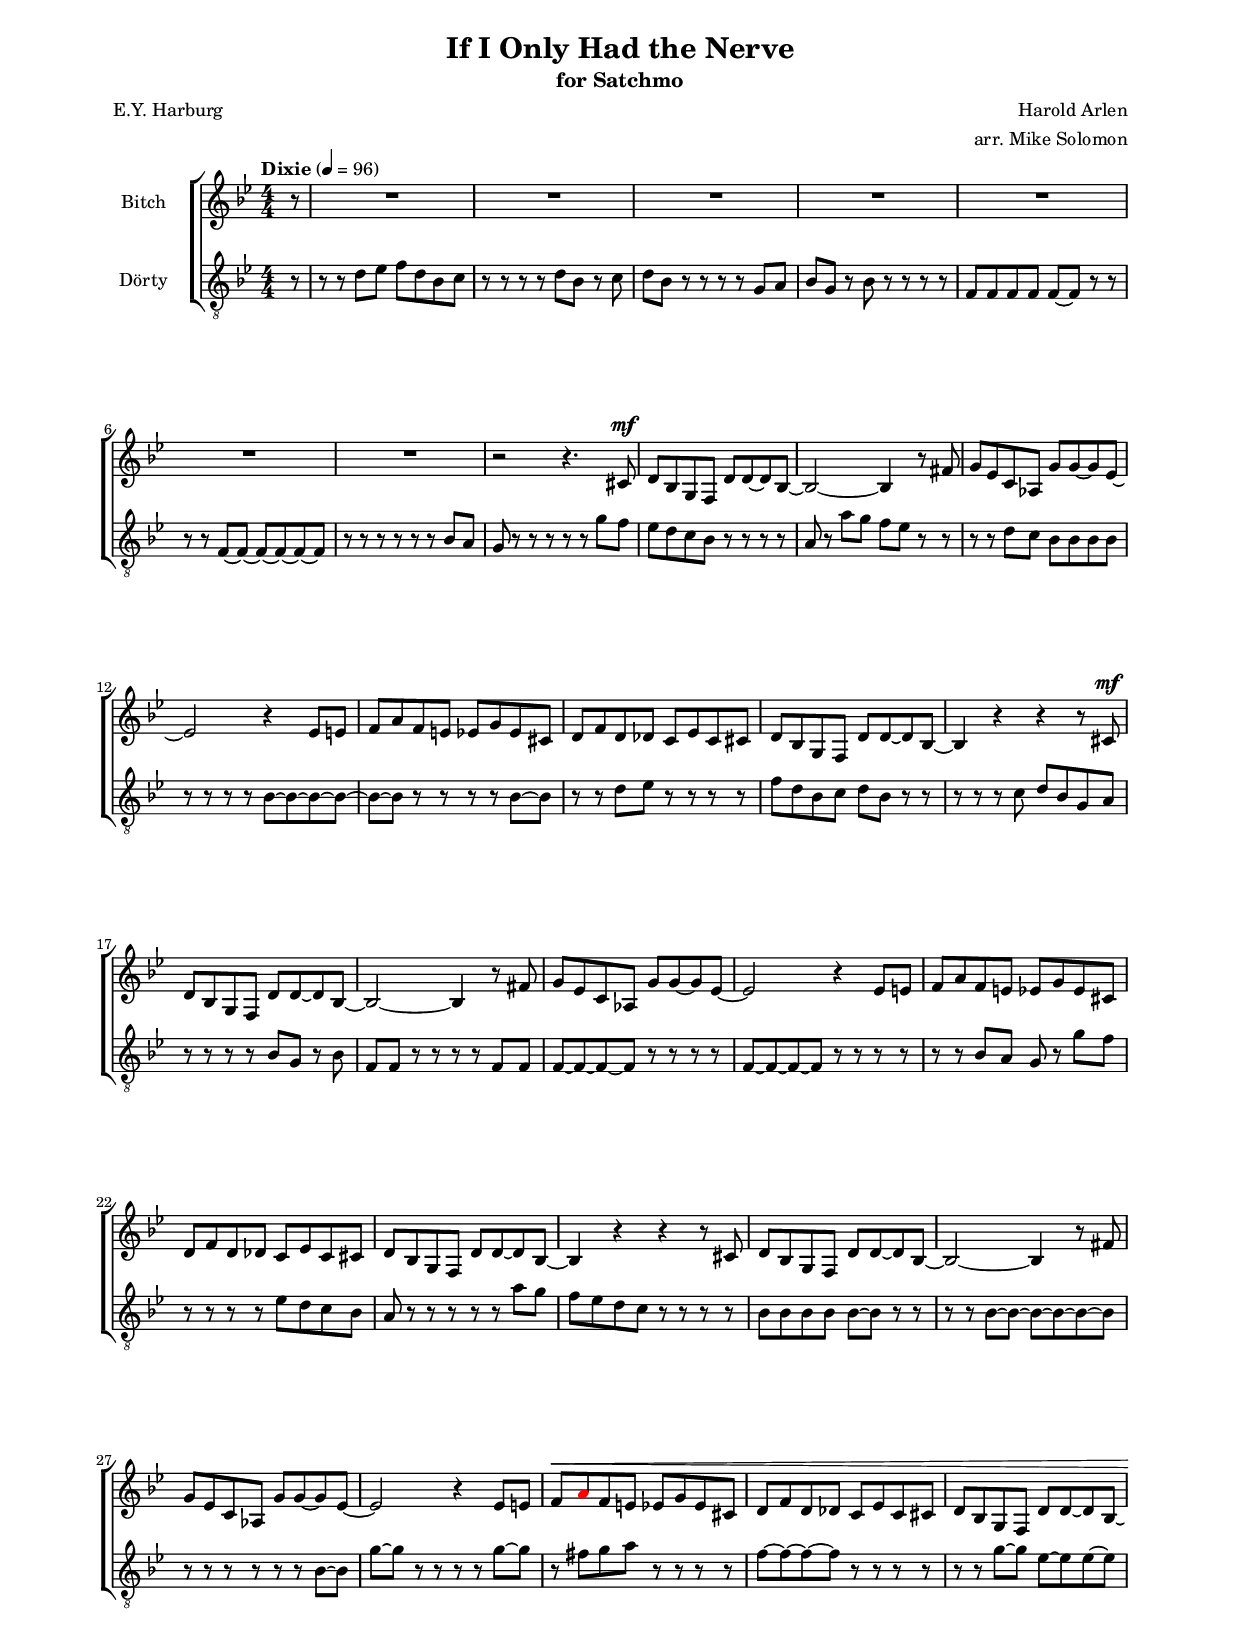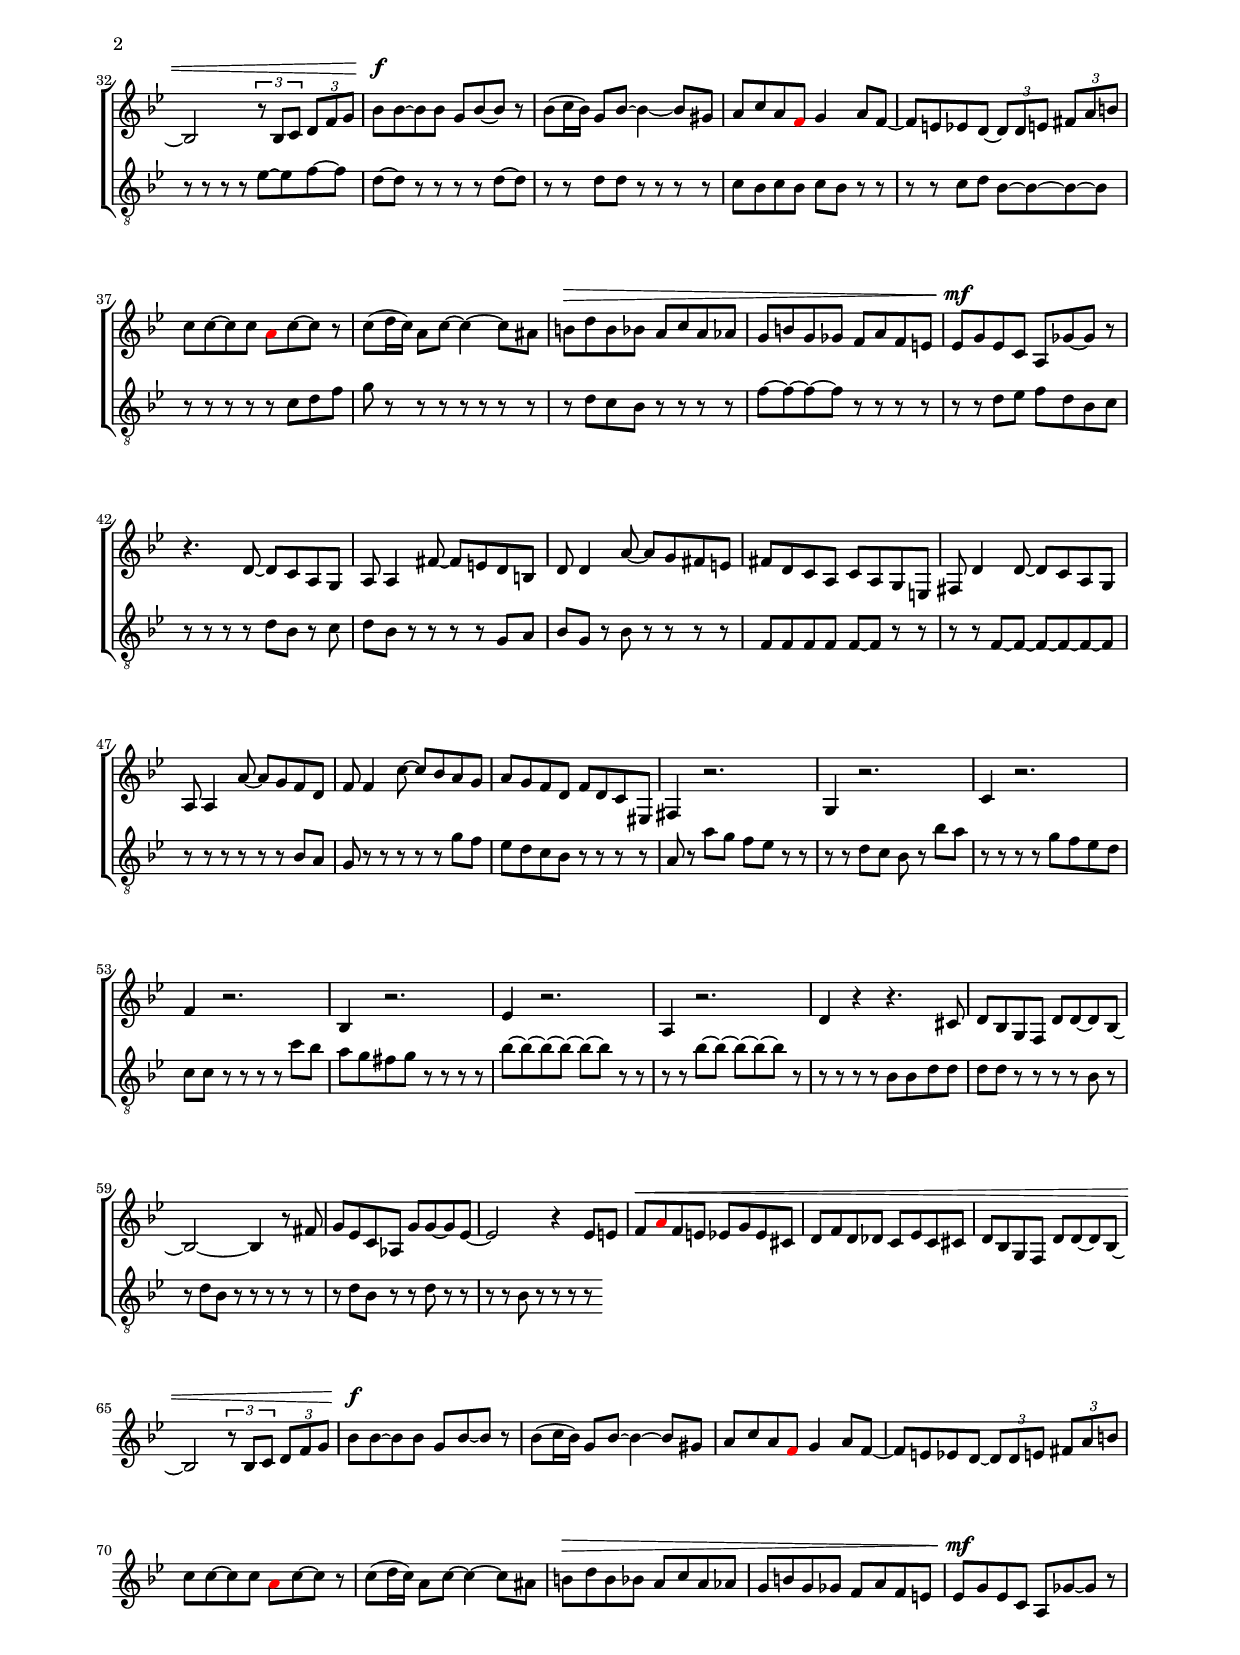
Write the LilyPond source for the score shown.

\version "2.19.0"
\include "defs-devel.ly"

marD = \markup \null
elsD = \markup \null
mikD = \markup \null
rynZ = \markup \null
desD = \markup \null

#(set-global-staff-size 15.87)
autoBeamInstruction = \autoBeamOn

solo = \markup \italic "solo"
psolo = \markup \italic "(solo)"
skat = \markup \italic "sit skat"
shoot = \markup \italic "SYT"

\header {
  title = "If I Only Had the Nerve"
  subtitle = "for Satchmo"
  %title = "Somewhere Over the Rainbow"
  composer = "Harold Arlen"
  poet = "E.Y. Harburg"
  arranger = "arr. Mike Solomon"
  %arranger = "arr. (anon)"
}
\paper {
  #(define fonts
    (set-global-fonts
    #:music "lilyjazz"
    #:brace "lilyjazz"
    #:roman "LilyJAZZText"
    #:sans "LilyJAZZChord"
    #:factor (/ staff-height pt 20)
  ))
  ragged-right = ##f
  left-margin = 0.75\in
  right-margin = 0.75\in
  top-margin = 0.5\in
  bottom-margin = 0.6\in
  ragged-last-bottom = ##f
  %max-systems-per-page = #2
  %oddHeaderMarkup = "FIRST FULL DRAFT 20.10.14 4:44"
  %evenHeaderMarkup = "FIRST FULL DRAFT 20.10.14 4:44"
}


#(ly:set-option 'point-and-click #f)

#(set-global-staff-size 15.87)

railroad =  {
  \once \override BreathingSign.text = \markup \musicglyph #"scripts.caesura.straight"
  \breathe
}
myred = \once \override NoteHead #'color = #red

php = \once \override Hairpin.stencil = #(parenthesize-callback ly:hairpin::print)

\paper {
  footnote-separator-markup = \markup { \column { " "\override #`(span-factor . 1/5) { \draw-hline } }}
  footnote-padding = 1\mm
  top-system-spacing = #'((basic-distance . 1) (minimum-distance . 0) (padding . 1) (stretchability . 40))
  bottom-system-spacing = #'((basic-distance . 1) (minimum-distance . 0) (padding . 1) (stretchability . 50))
  ragged-right = ##f
}

prefatoryMatter = {
  \key bes \major
  \autoBeamInstruction
  \time 4/4
}

scorePrefatoryMatter = {
  \prefatoryMatter
  \partial 8
}

midiPrefatoryMatter = {
  \prefatoryMatter
  \partial 8
}

theme = \relative c {
  cis8-\tag #'first \mf |
  d8 bes8 g8 f8 d'8 d8 ~ d8 bes8 ~ |
  bes2 ~ bes4 r8 fis'8 |
  g8 ees8 c8 aes8 g'8 g8 ~ g8 ees8 ~ |
  ees2 r4 ees8 e8 |
  f8-\tag #'second \< \tag #'second { \rred } a8 f8 e8 ees8 g8 ees8 cis8 |
  d8 f8 d8 des8 c8 ees8 c8 cis8 |
  d8 bes8 g8 f8 d'8 d8 ~ d8 bes8 ~ |
  \tag #'first { bes4 }
  \tag #'second { bes2 }
}

marks = {
  \tempo "Dixie" 4=96
  \time 4/4
  \set Score.tempoWholesPerMinute = #(ly:make-moment (* 3 96) 8 0 0)
  \partial 8 s8
  \repeat unfold 200 \unfoldSwing #96
}

soprano = \transpose c c {
  r8
  R1*7
  r2 r4.
  \transpose c c' \removeWithTag #'second \theme
  r4 r4 r8
  \transpose c c' \removeWithTag #'second \theme
  r4 r4 r8
  \transpose c c' \removeWithTag #'first \theme
  \relative c' {
    \times 2/3 { r8 bes c } \times 2/3 { d f g } |
    bes8\f bes8 ~ bes8 bes8 g8 bes8 ~ bes8 r8 |
    bes8 ( c16 bes ) g8 bes8 ~ bes4 ~ bes8 gis8 |
    a8 c8 a8 \rred f8 g4 a8 f8 ~ |
    f8 e8 ees8 d8 ~ \times 2/3 { d d e } \times 2/3 { fis a b } |
    c8 c8 ~ c8 c8 \rred a8 c8 ~ c8 r8 |
    c8 ( d16 c ) a8 c8 ~ c4 ~ c8 ais8 |
    b8\> d8 b8 bes8 a8 c8 a8 aes8 |
    g8 b8 g8 ges8 f8 a8 f8 e8 |
    ees8\mf g8 ees8 c8 a8 ges'8 ~ ges8 r8 |
    r4. d8 ~ d c a g |
    a a4 fis'8 ~ fis e d b |
    d d4 a'8 ~ a g fis e |
    fis d c a c a g e |
    fis d'4 d8 ~ d c a g |
    a a4 a'8 ~ a g f d |
    f f4 c'8 ~ c bes a g |
    a g f d f d c eis, |
    fis4 r2. |
    g4 r2. |
    c4 r2. |
    f4 r2. |
    bes,4 r2. |
    ees4 r2. |
    a,4 r2. |
    d4 r4 r4. 
  }
  \transpose c c' \removeWithTag #'first \theme
  \relative c' {
      \times 2/3 { r8 bes c } \times 2/3 { d f g } |
      bes8\f bes8 ~ bes8 bes8 g8 bes8 ~ bes8 r8 |
      bes8 ( c16 bes ) g8 bes8 ~ bes4 ~ bes8 gis8 |
      a8 c8 a8 \rred f8 g4 a8 f8 ~ |
      f8 e8 ees8 d8 ~ \times 2/3 { d d e } \times 2/3 { fis a b } |
      c8 c8 ~ c8 c8 \rred a8 c8 ~ c8 r8 |
      c8 ( d16 c ) a8 c8 ~ c4 ~ c8 ais8 |
      b8\> d8 b8 bes8 a8 c8 a8 aes8 |
      g8 b8 g8 ges8 f8 a8 f8 e8 |
      ees8\mf g8 ees8 c8 a8 ges'8 ~ ges8 r8 |
  }
}

sopranoWords = \lyricmode {
}

test = \transpose c c, {
  \clef "treble_8"
  \transpose g g { r8 r8 r8 d''8 ees''8 f''8 d''8 bes'8 c''8 r8 r8 r8 r8 d''8 bes'8 r8 c''8 d''8 bes'8 r8 r8 r8 r8 g'8 a'8 bes'8 g'8 r8 bes'8 r8 r8 r8 r8 f'8 f'8 f'8 f'8 f'8 ~ f'8 r8 r8 r8 r8 f'8 ~ f'8 ~ f'8 ~ f'8 ~ f'8 ~ f'8 r8 r8 r8 r8 r8 r8 bes'8 a'8 g'8 r8 r8 r8 r8 r8 g''8 f''8 ees''8 d''8 c''8 bes'8 r8 r8 r8 r8 a'8 r8 a''8 g''8 f''8 ees''8 r8 r8 r8 r8 d''8 c''8 bes'8 bes'8 bes'8 bes'8 r8 r8 r8 r8 bes'8 ~ bes'8 ~ bes'8 ~ bes'8 ~ bes'8 ~ bes'8 r8 r8 r8 r8 bes'8 ~ bes'8 r8 r8 d''8 ees''8 r8 r8 r8 r8 f''8 d''8 bes'8 c''8 d''8 bes'8 r8 r8 r8 r8 r8 c''8 d''8 bes'8 g'8 a'8 r8 r8 r8 r8 bes'8 g'8 r8 bes'8 f'8 f'8 r8 r8 r8 r8 f'8 f'8 f'8 ~ f'8 ~ f'8 ~ f'8 r8 r8 r8 r8 f'8 ~ f'8 ~ f'8 ~ f'8 r8 r8 r8 r8 r8 r8 bes'8 a'8 g'8 r8 g''8 f''8 r8 r8 r8 r8 ees''8 d''8 c''8 bes'8 a'8 r8 r8 r8 r8 r8 a''8 g''8 f''8 ees''8 d''8 c''8 r8 r8 r8 r8 bes'8 bes'8 bes'8 bes'8 bes'8 ~ bes'8 r8 r8 r8 r8 bes'8 ~ bes'8 ~ bes'8 ~ bes'8 ~ bes'8 ~ bes'8 r8 r8 r8 r8 r8 r8 bes'8 ~ bes'8 g''8 ~ g''8 r8 r8 r8 r8 g''8 ~ g''8 r8 fis''8 g''8 a''8 r8 r8 r8 r8 f''8 ~ f''8 ~ f''8 ~ f''8 r8 r8 r8 r8 r8 r8 g''8 ~ g''8 ees''8 ~ ees''8 ees''8 ~ ees''8 r8 r8 r8 r8 ees''8 ~ ees''8 f''8 ~ f''8 d''8 ~ d''8 r8 r8 r8 r8 d''8 ~ d''8 r8 r8 d''8 d''8 r8 r8 r8 r8 c''8 bes'8 c''8 bes'8 c''8 bes'8 r8 r8 r8 r8 c''8 d''8 bes'8 ~ bes'8 ~ bes'8 ~ bes'8 r8 r8 r8 r8 r8 c''8 d''8 f''8 g''8 r8 r8 r8 r8 r8 r8 r8 r8 d''8 c''8 bes'8 r8 r8 r8 r8 f''8 ~ f''8 ~ f''8 ~ f''8 r8 r8 r8 r8 r8 r8 d''8 ees''8 f''8 d''8 bes'8 c''8 r8 r8 r8 r8 d''8 bes'8 r8 c''8 d''8 bes'8 r8 r8 r8 r8 g'8 a'8 bes'8 g'8 r8 bes'8 r8 r8 r8 r8 f'8 f'8 f'8 f'8 f'8 ~ f'8 r8 r8 r8 r8 f'8 ~ f'8 ~ f'8 ~ f'8 ~ f'8 ~ f'8 r8 r8 r8 r8 r8 r8 bes'8 a'8 g'8 r8 r8 r8 r8 r8 g''8 f''8 ees''8 d''8 c''8 bes'8 r8 r8 r8 r8 a'8 r8 a''8 g''8 f''8 ees''8 r8 r8 r8 r8 d''8 c''8 bes'8 r8 bes''8 a''8 r8 r8 r8 r8 g''8 f''8 ees''8 d''8 c''8 c''8 r8 r8 r8 r8 c'''8 bes''8 a''8 g''8 fis''8 g''8 r8 r8 r8 r8 bes''8 ~ bes''8 ~ bes''8 ~ bes''8 ~ bes''8 ~ bes''8 r8 r8 r8 r8 bes''8 ~ bes''8 ~ bes''8 ~ bes''8 ~ bes''8 r8 r8 r8 r8 r8 bes'8 bes'8 d''8 d''8 d''8 d''8 r8 r8 r8 r8 bes'8 r8 r8 d''8 bes'8 r8 r8 r8 r8 r8 r8 d''8 bes'8 r8 r8 d''8 r8 r8 r8 r8 bes'8 r8 r8 r8 r8 }
}


\score {
  \new ChoirStaff <<
    \new Staff \with { instrumentName = #"Bitch" %shortInstrumentName = #"M."
} <<
      \new Voice = "soprano" { << { \numericTimeSignature
	\scorePrefatoryMatter
        \soprano
      } {
	\scorePrefatoryMatter
        \marks
      } >> }
      \new Lyrics \lyricsto "soprano" {
        \sopranoWords
      }
    >>
    \new Staff \with { instrumentName = #"Dörty" %shortInstrumentName = #"E."
} <<
      \new Voice = "mezzo" { \numericTimeSignature
	\scorePrefatoryMatter
        \test
      }
    >>
  >>
  \midi{}
  \layout {
    \context {
      \Voice
      \override TextScript #'layer = #6
      \override NoteHead #'layer = #7
      \override Glissando #'breakable = ##t
      \override TupletNumber #'breakable = ##t
      \override TupletBracket #'breakable = ##t
      \override DynamicLineSpanner.direction = #UP
      \remove "Forbid_line_break_engraver"
    }
    \context {
      \Staff
      %\consists "Metronome_mark_engraver"
      \override TimeSignature #'style = #'numbered
      \override StaffSymbol #'layer = #4
      \override TimeSignature #'layer = #3
      \override TimeSignature #'whiteout = ##t
    }
    \context {
      \Lyrics
      %\override LyricText #'whiteout = ##t
      \override LyricText #'layer = #6
    }
    \context {
      \Score
      %\remove "Metronome_mark_engraver"
      \override NonMusicalPaperColumn #'allow-loose-spacing = ##f
    }
  }
}
